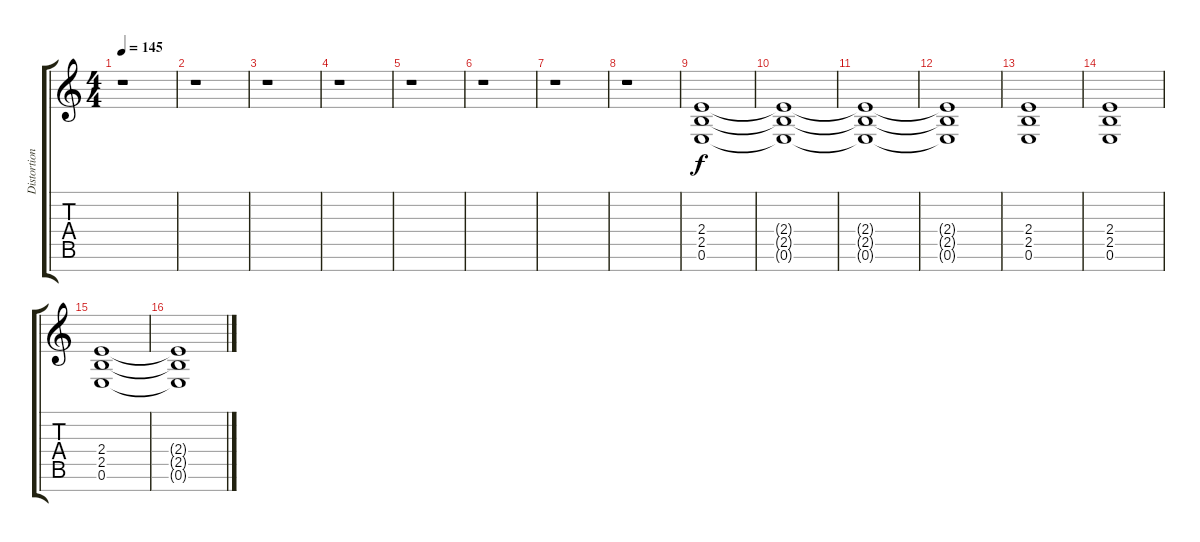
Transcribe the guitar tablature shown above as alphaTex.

\track ("Distortion" "Distortion") {instrument distortionguitar}
\staff {score tabs}
\tuning (E4 B3 G3 D3 A2 E2 B1) {hide}
\ts (4 4)
\tempo 145
\clef g2
\ks c
r.1{dy f instrument distortionguitar} |
r.1 |
r.1 |
r.1 |
r.1 |
r.1 |
r.1 |
r.1 |
(2.4 2.5 0.6).1 |
(2.4{t} 2.5{t} 0.6{t}).1 |
(2.4{t} 2.5{t} 0.6{t}).1 |
(2.4{t} 2.5{t} 0.6{t}).1 |
(2.4 2.5 0.6).1 |
(2.4 2.5 0.6).1 |
(2.4 2.5 0.6).1 |
(2.4{t} 2.5{t} 0.6{t}).1
